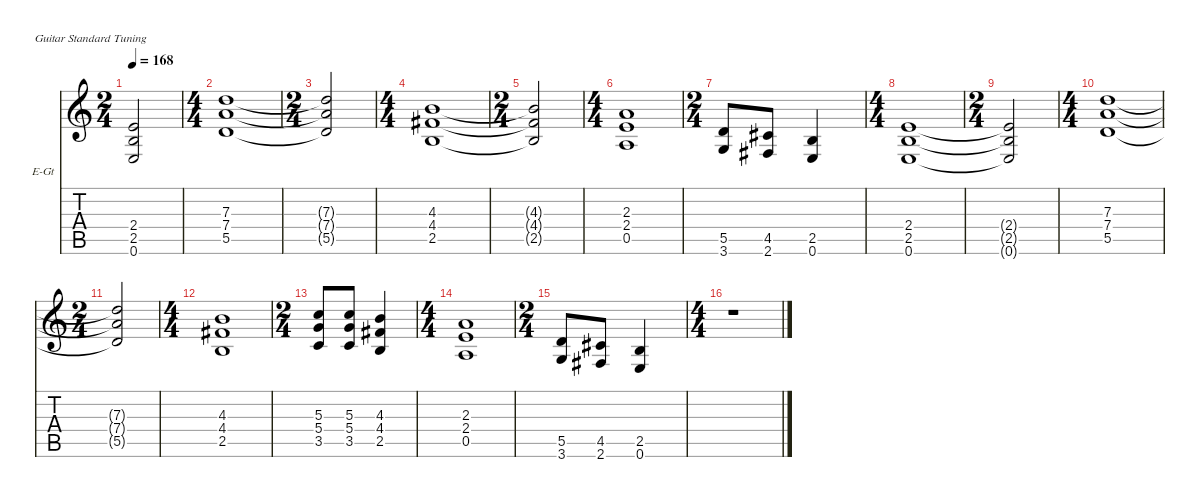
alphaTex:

\hideDynamics
\bracketExtendMode nobrackets
\firstSystemTrackNameOrientation horizontal
\otherSystemsTrackNameOrientation horizontal
\track ("Guitar IV" "E-Gt") {instrument distortionguitar}
\staff {score tabs}
\tuning (E4 B3 G3 D3 A2 E2)
\ts (2 4)
\tempo 168
\clef g2
\ks c
(2.4{t} 2.5{t} 0.6{t}).2{dy f} |
\ts (4 4)
(7.3 7.4 5.5).1 |
\ts (2 4)
(7.3{t} 7.4{t} 5.5{t}).2 |
\ts (4 4)
(4.3 4.4{acc #} 2.5).1 |
\ts (2 4)
(4.3{t} 4.4{t acc #} 2.5{t}).2 |
\ts (4 4)
(2.3 2.4 0.5).1 |
\ts (2 4)
(5.5 3.6).8 (4.5{acc #} 2.6{acc #}).8 (2.5 0.6).4 |
\ts (4 4)
(2.4 2.5 0.6).1 |
\ts (2 4)
(2.4{t} 2.5{t} 0.6{t}).2 |
\ts (4 4)
(7.3 7.4 5.5).1 |
\ts (2 4)
(7.3{t} 7.4{t} 5.5{t}).2 |
\ts (4 4)
(4.3 4.4{acc #} 2.5).1 |
\ts (2 4)
(5.3 5.4 3.5).8 (5.3 5.4 3.5).8 (4.3 4.4{acc #} 2.5).4 |
\ts (4 4)
(2.3 2.4 0.5).1 |
\ts (2 4)
(5.5 3.6).8 (4.5{acc #} 2.6{acc #}).8 (2.5 0.6).4 |
\ts (4 4)
r.1
